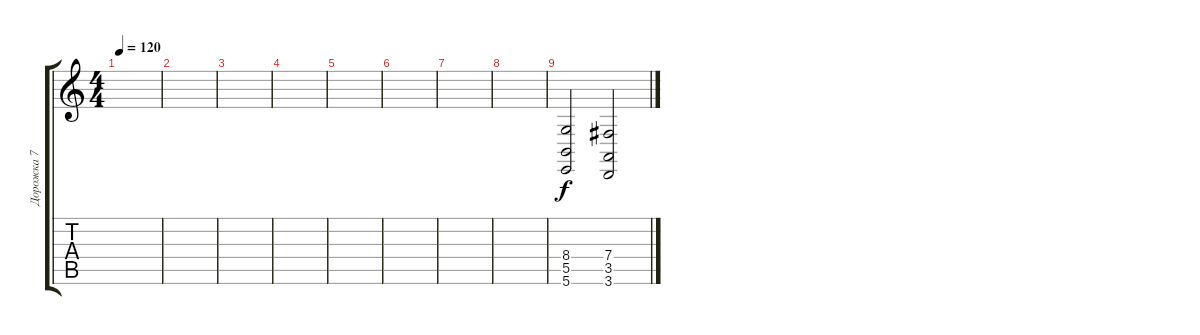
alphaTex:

\track ("Дорожка 7" "Дорожка 7") {instrument stringensemble1}
\staff {score tabs}
\tuning (Db4 Ab3 E3 B2 Gb2 B1) {hide}
\ts (4 4)
\tempo 120
\clef g2
\ks c
|
|
|
|
|
|
|
|
(8.4 5.5 5.6).2 (7.4 3.5 3.6).2
